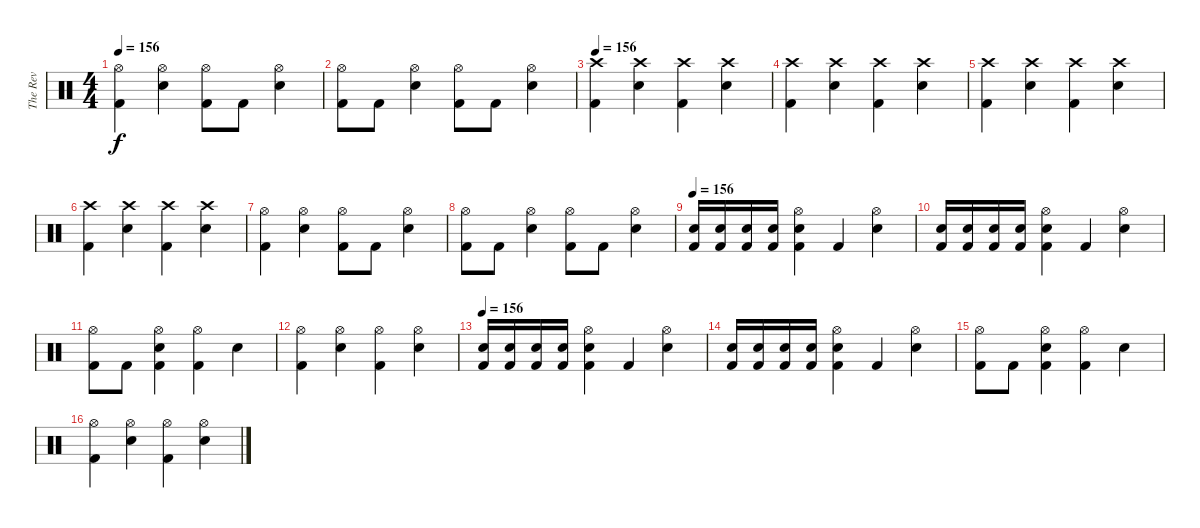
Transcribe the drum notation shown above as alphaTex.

\track ("The Rev" "The Rev") {instrument percussion}
\staff {score}
\articulation defaults
\ts (4 4)
\tempo 156
\clef neutral
\ks c
("Hi-Hat (open)" "Kick (hit) 2").4{dy f} ("Hi-Hat (open)" "Snare (hit) 2").4 ("Hi-Hat (open)" "Kick (hit) 2").8 "Kick (hit) 2".8 ("Hi-Hat (open)" "Snare (hit) 2").4 |
("Hi-Hat (open)" "Kick (hit) 2").8 "Kick (hit) 2".8 ("Hi-Hat (open)" "Snare (hit) 2").4 ("Hi-Hat (open)" "Kick (hit) 2").8 "Kick (hit) 2".8 ("Hi-Hat (open)" "Snare (hit) 2").4 |
\tempo 156
("Crash high (hit)" "Kick (hit) 2").4 ("Crash high (hit)" "Snare (hit) 2").4 ("Crash high (hit)" "Kick (hit) 2").4 ("Crash high (hit)" "Snare (hit) 2").4 |
("Crash high (hit)" "Kick (hit) 2").4 ("Crash high (hit)" "Snare (hit) 2").4 ("Crash high (hit)" "Kick (hit) 2").4 ("Crash high (hit)" "Snare (hit) 2").4 |
("Crash high (hit)" "Kick (hit) 2").4 ("Crash high (hit)" "Snare (hit) 2").4 ("Crash high (hit)" "Kick (hit) 2").4 ("Crash high (hit)" "Snare (hit) 2").4 |
("Crash high (hit)" "Kick (hit) 2").4 ("Crash high (hit)" "Snare (hit) 2").4 ("Crash high (hit)" "Kick (hit) 2").4 ("Crash high (hit)" "Snare (hit) 2").4 |
("Hi-Hat (open)" "Kick (hit) 2").4 ("Hi-Hat (open)" "Snare (hit) 2").4 ("Hi-Hat (open)" "Kick (hit) 2").8 "Kick (hit) 2".8 ("Hi-Hat (open)" "Snare (hit) 2").4 |
("Hi-Hat (open)" "Kick (hit) 2").8 "Kick (hit) 2".8 ("Hi-Hat (open)" "Snare (hit) 2").4 ("Hi-Hat (open)" "Kick (hit) 2").8 "Kick (hit) 2".8 ("Hi-Hat (open)" "Snare (hit) 2").4 |
\tempo 156
("Snare (hit) 2" "Kick (hit) 2").16 ("Snare (hit) 2" "Kick (hit) 2").16 ("Snare (hit) 2" "Kick (hit) 2").16 ("Snare (hit) 2" "Kick (hit) 2").16 ("Hi-Hat (open)" "Snare (hit) 2" "Kick (hit) 2").4 "Kick (hit) 2".4 ("Hi-Hat (open)" "Snare (hit) 2").4 |
("Snare (hit) 2" "Kick (hit) 2").16 ("Snare (hit) 2" "Kick (hit) 2").16 ("Snare (hit) 2" "Kick (hit) 2").16 ("Snare (hit) 2" "Kick (hit) 2").16 ("Hi-Hat (open)" "Snare (hit) 2" "Kick (hit) 2").4 "Kick (hit) 2".4 ("Hi-Hat (open)" "Snare (hit) 2").4 |
("Hi-Hat (open)" "Kick (hit) 2").8 "Kick (hit) 2".8 ("Hi-Hat (open)" "Snare (hit) 2" "Kick (hit) 2").4 ("Hi-Hat (open)" "Kick (hit) 2").4 "Snare (hit) 2".4 |
("Hi-Hat (open)" "Kick (hit) 2").4 ("Hi-Hat (open)" "Snare (hit) 2").4 ("Hi-Hat (open)" "Kick (hit) 2").4 ("Hi-Hat (open)" "Snare (hit) 2").4 |
\tempo 156
("Snare (hit) 2" "Kick (hit) 2").16 ("Snare (hit) 2" "Kick (hit) 2").16 ("Snare (hit) 2" "Kick (hit) 2").16 ("Snare (hit) 2" "Kick (hit) 2").16 ("Hi-Hat (open)" "Snare (hit) 2" "Kick (hit) 2").4 "Kick (hit) 2".4 ("Hi-Hat (open)" "Snare (hit) 2").4 |
("Snare (hit) 2" "Kick (hit) 2").16 ("Snare (hit) 2" "Kick (hit) 2").16 ("Snare (hit) 2" "Kick (hit) 2").16 ("Snare (hit) 2" "Kick (hit) 2").16 ("Hi-Hat (open)" "Snare (hit) 2" "Kick (hit) 2").4 "Kick (hit) 2".4 ("Hi-Hat (open)" "Snare (hit) 2").4 |
("Hi-Hat (open)" "Kick (hit) 2").8 "Kick (hit) 2".8 ("Hi-Hat (open)" "Snare (hit) 2" "Kick (hit) 2").4 ("Hi-Hat (open)" "Kick (hit) 2").4 "Snare (hit) 2".4 |
("Hi-Hat (open)" "Kick (hit) 2").4 ("Hi-Hat (open)" "Snare (hit) 2").4 ("Hi-Hat (open)" "Kick (hit) 2").4 ("Hi-Hat (open)" "Snare (hit) 2").4
